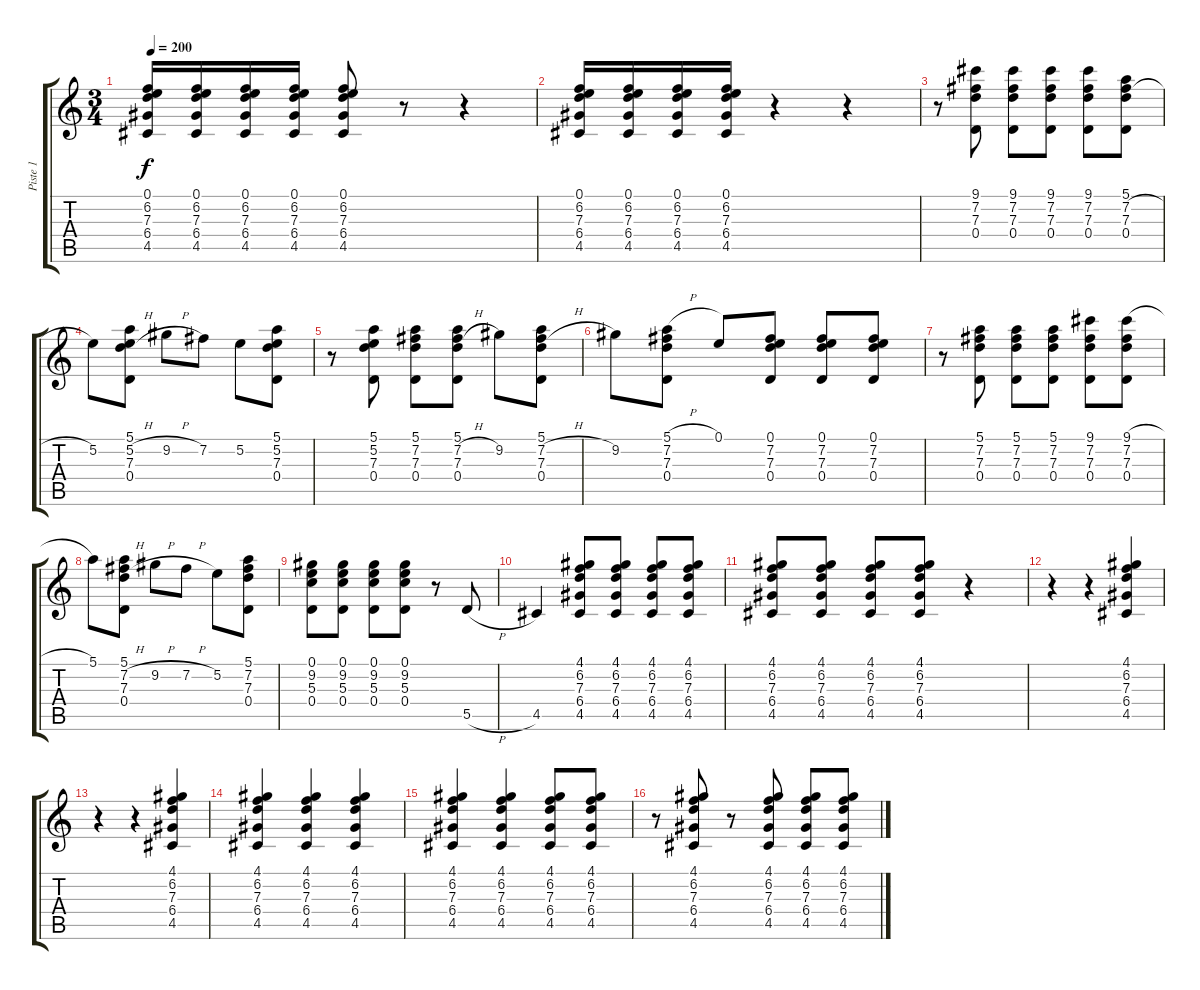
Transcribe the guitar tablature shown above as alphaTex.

\track ("Piste 1" "Piste 1") {instrument acousticguitarnylon}
\staff {score tabs}
\tuning (E4 B3 G3 D3 A2 E2) {hide}
\ts (3 4)
\tempo 200
\clef g2
\ks c
(0.1 6.2 7.3 6.4 4.5).16{dy f} (0.1 6.2 7.3 6.4 4.5).16 (0.1 6.2 7.3 6.4 4.5).16 (0.1 6.2 7.3 6.4 4.5).16 (0.1 6.2 7.3 6.4 4.5).8 r.8 r.4 |
(0.1 6.2 7.3 6.4 4.5).16 (0.1 6.2 7.3 6.4 4.5).16 (0.1 6.2 7.3 6.4 4.5).16 (0.1 6.2 7.3 6.4 4.5).16 r.4 r.4 |
r.8 (9.1 7.2 7.3 0.4).8 (9.1 7.2 7.3 0.4).8 (9.1 7.2 7.3 0.4).8 (9.1 7.2 7.3 0.4).8 (5.1 7.2{h} 7.3 0.4).8 |
5.2.8 (5.1 5.2{h} 7.3 0.4).8 9.2{h}.8 7.2.8 5.2.8 (5.1 5.2 7.3 0.4).8 |
r.8 (5.1 5.2 7.3 0.4).8 (5.1 7.2 7.3 0.4).8 (5.1 7.2{h} 7.3 0.4).8 9.2.8 (5.1 7.2{h} 7.3 0.4).8 |
9.2.8 (5.1{h} 7.2 7.3 0.4).8 0.1.8 (0.1 7.2 7.3 0.4).8 (0.1 7.2 7.3 0.4).8 (0.1 7.2 7.3 0.4).8 |
r.8 (5.1 7.2 7.3 0.4).8 (5.1 7.2 7.3 0.4).8 (5.1 7.2 7.3 0.4).8 (9.1 7.2 7.3 0.4).8 (9.1{h} 7.2 7.3 0.4).8 |
5.1.8 (5.1 7.2{h} 7.3 0.4).8 9.2{h}.8 7.2{h}.8 5.2.8 (5.1 7.2 7.3 0.4).8 |
(0.1 9.2 5.3 0.4).8 (0.1 9.2 5.3 0.4).8 (0.1 9.2 5.3 0.4).8 (0.1 9.2 5.3 0.4).8 r.8 5.5{h}.8 |
4.5.4 (4.1 6.2 7.3 6.4 4.5).8 (4.1 6.2 7.3 6.4 4.5).8 (4.1 6.2 7.3 6.4 4.5).8 (4.1 6.2 7.3 6.4 4.5).8 |
(4.1 6.2 7.3 6.4 4.5).8 (4.1 6.2 7.3 6.4 4.5).8 (4.1 6.2 7.3 6.4 4.5).8 (4.1 6.2 7.3 6.4 4.5).8 r.4 |
r.4 r.4 (4.1 6.2 7.3 6.4 4.5).4 |
r.4 r.4 (4.1 6.2 7.3 6.4 4.5).4 |
(4.1 6.2 7.3 6.4 4.5).4 (4.1 6.2 7.3 6.4 4.5).4 (4.1 6.2 7.3 6.4 4.5).4 |
(4.1 6.2 7.3 6.4 4.5).4 (4.1 6.2 7.3 6.4 4.5).4 (4.1 6.2 7.3 6.4 4.5).8 (4.1 6.2 7.3 6.4 4.5).8 |
r.8 (4.1 6.2 7.3 6.4 4.5).8 r.8 (4.1 6.2 7.3 6.4 4.5).8 (4.1 6.2 7.3 6.4 4.5).8 (4.1 6.2 7.3 6.4 4.5).8
